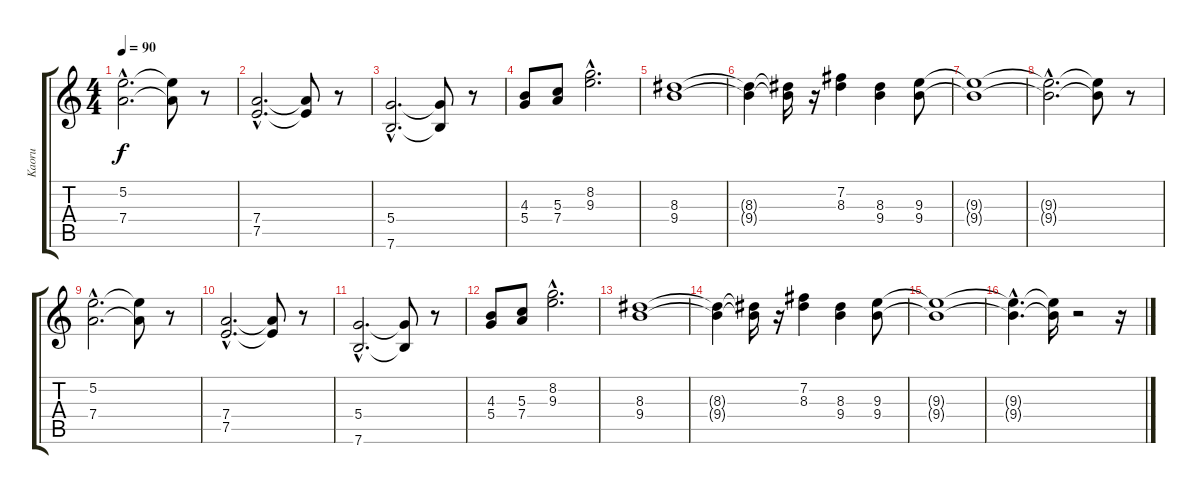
\track ("Kaoru" "Kaoru") {instrument distortionguitar}
\staff {score tabs}
\tuning (E4 B3 G3 D3 A2 E2) {hide}
\ts (4 4)
\tempo 90
\clef g2
\ks c
(5.2{hac} 7.4{hac}).2{d dy f} (5.2{t} 7.4{t}).8 r.8 |
(7.4{hac} 7.5{hac}).2{d} (7.4{t} 7.5{t}).8 r.8 |
(5.4{hac} 7.6{hac}).2{d} (5.4{t} 7.6{t}).8 r.8 |
(4.3 5.4).8 (5.3 7.4).8 (8.2{hac} 9.3{hac}).2{d} |
(8.3 9.4).1 |
(8.3{t} 9.4{t}).4 (8.3{t} 9.4{t}).16 r.16 (7.2 8.3).4 (8.3 9.4).4 (9.3 9.4).8 |
(9.3{t} 9.4{t}).1 |
(9.3{hac t} 9.4{hac t}).2{d} (9.3{t} 9.4{t}).8 r.8 |
(5.2{hac} 7.4{hac}).2{d} (5.2{t} 7.4{t}).8 r.8 |
(7.4{hac} 7.5{hac}).2{d} (7.4{t} 7.5{t}).8 r.8 |
(5.4{hac} 7.6{hac}).2{d} (5.4{t} 7.6{t}).8 r.8 |
(4.3 5.4).8 (5.3 7.4).8 (8.2{hac} 9.3{hac}).2{d} |
(8.3 9.4).1 |
(8.3{t} 9.4{t}).4 (8.3{t} 9.4{t}).16 r.16 (7.2 8.3).4 (8.3 9.4).4 (9.3 9.4).8 |
(9.3{t} 9.4{t}).1 |
(9.3{hac t} 9.4{hac t}).4{d} (9.3{t} 9.4{t}).16 r.2 r.16
